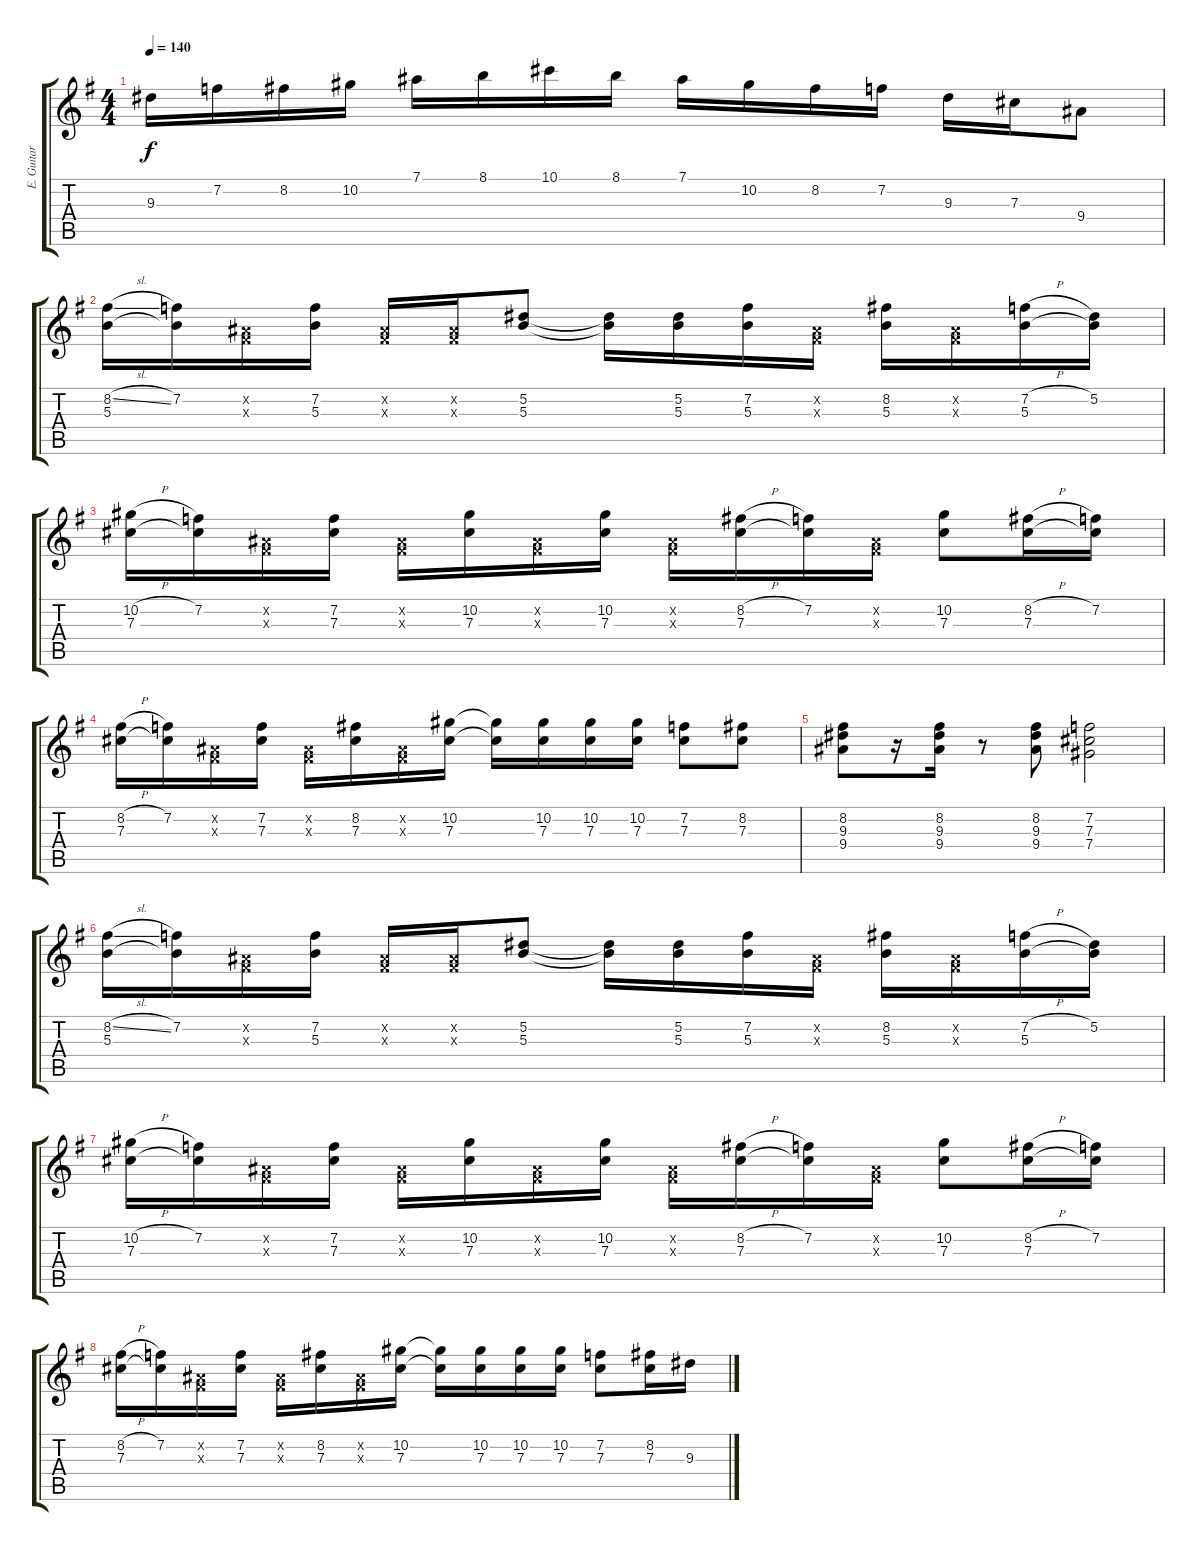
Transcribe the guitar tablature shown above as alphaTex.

\track ("E. Guitar I" "E. Guitar ") {instrument overdrivenguitar}
\staff {score tabs}
\tuning (Eb4 Bb3 Gb3 Db3 Ab2 Eb2) {hide}
\ts (4 4)
\tempo 140
\clef g2
\ks g
9.3{t}.16{dy f} 7.2.16 8.2.16 10.2.16 7.1.16 8.1.16 10.1.16 8.1.16 7.1.16 10.2.16 8.2.16 7.2.16 9.3.16 7.3.16 9.4.8 |
(8.2{sl} 5.3).16 (7.2 5.3{t}).16 (0.2{x} 0.3{x}).16 (7.2 5.3).16 (0.2{x} 0.3{x}).16 (0.2{x} 0.3{x}).16 (5.2 5.3).8 (5.2{t} 5.3{t}).16 (5.2 5.3).16 (7.2 5.3).16 (0.2{x} 0.3{x}).16 (8.2 5.3).16 (0.2{x} 0.3{x}).16 (7.2{h} 5.3).16 (5.2 5.3{t}).16 |
(10.2{h} 7.3).16 (7.2 7.3{t}).16 (0.2{x} 0.3{x}).16 (7.2 7.3).16 (0.2{x} 0.3{x}).16 (10.2 7.3).16 (0.2{x} 0.3{x}).16 (10.2 7.3).16 (0.2{x} 0.3{x}).16 (8.2{h} 7.3).16 (7.2 7.3{t}).16 (0.2{x} 0.3{x}).16 (10.2 7.3).8 (8.2{h} 7.3).16 (7.2 7.3{t}).16 |
(8.2{h} 7.3).16 (7.2 7.3{t}).16 (0.2{x} 0.3{x}).16 (7.2 7.3).16 (0.2{x} 0.3{x}).16 (8.2 7.3).16 (0.2{x} 0.3{x}).16 (10.2 7.3).16 (10.2{t} 7.3{t}).16 (10.2 7.3).16 (10.2 7.3).16 (10.2 7.3).16 (7.2 7.3).8 (8.2 7.3).8 |
(8.2 9.3 9.4).8 r.16 (8.2 9.3 9.4).16 r.8 (8.2 9.3 9.4).8 (7.2 7.3 7.4).2 |
(8.2{sl} 5.3).16 (7.2 5.3{t}).16 (0.2{x} 0.3{x}).16 (7.2 5.3).16 (0.2{x} 0.3{x}).16 (0.2{x} 0.3{x}).16 (5.2 5.3).8 (5.2{t} 5.3{t}).16 (5.2 5.3).16 (7.2 5.3).16 (0.2{x} 0.3{x}).16 (8.2 5.3).16 (0.2{x} 0.3{x}).16 (7.2{h} 5.3).16 (5.2 5.3{t}).16 |
(10.2{h} 7.3).16 (7.2 7.3{t}).16 (0.2{x} 0.3{x}).16 (7.2 7.3).16 (0.2{x} 0.3{x}).16 (10.2 7.3).16 (0.2{x} 0.3{x}).16 (10.2 7.3).16 (0.2{x} 0.3{x}).16 (8.2{h} 7.3).16 (7.2 7.3{t}).16 (0.2{x} 0.3{x}).16 (10.2 7.3).8 (8.2{h} 7.3).16 (7.2 7.3{t}).16 |
(8.2{h} 7.3).16 (7.2 7.3{t}).16 (0.2{x} 0.3{x}).16 (7.2 7.3).16 (0.2{x} 0.3{x}).16 (8.2 7.3).16 (0.2{x} 0.3{x}).16 (10.2 7.3).16 (10.2{t} 7.3{t}).16 (10.2 7.3).16 (10.2 7.3).16 (10.2 7.3).16 (7.2 7.3).8 (8.2 7.3).16 9.3.16
